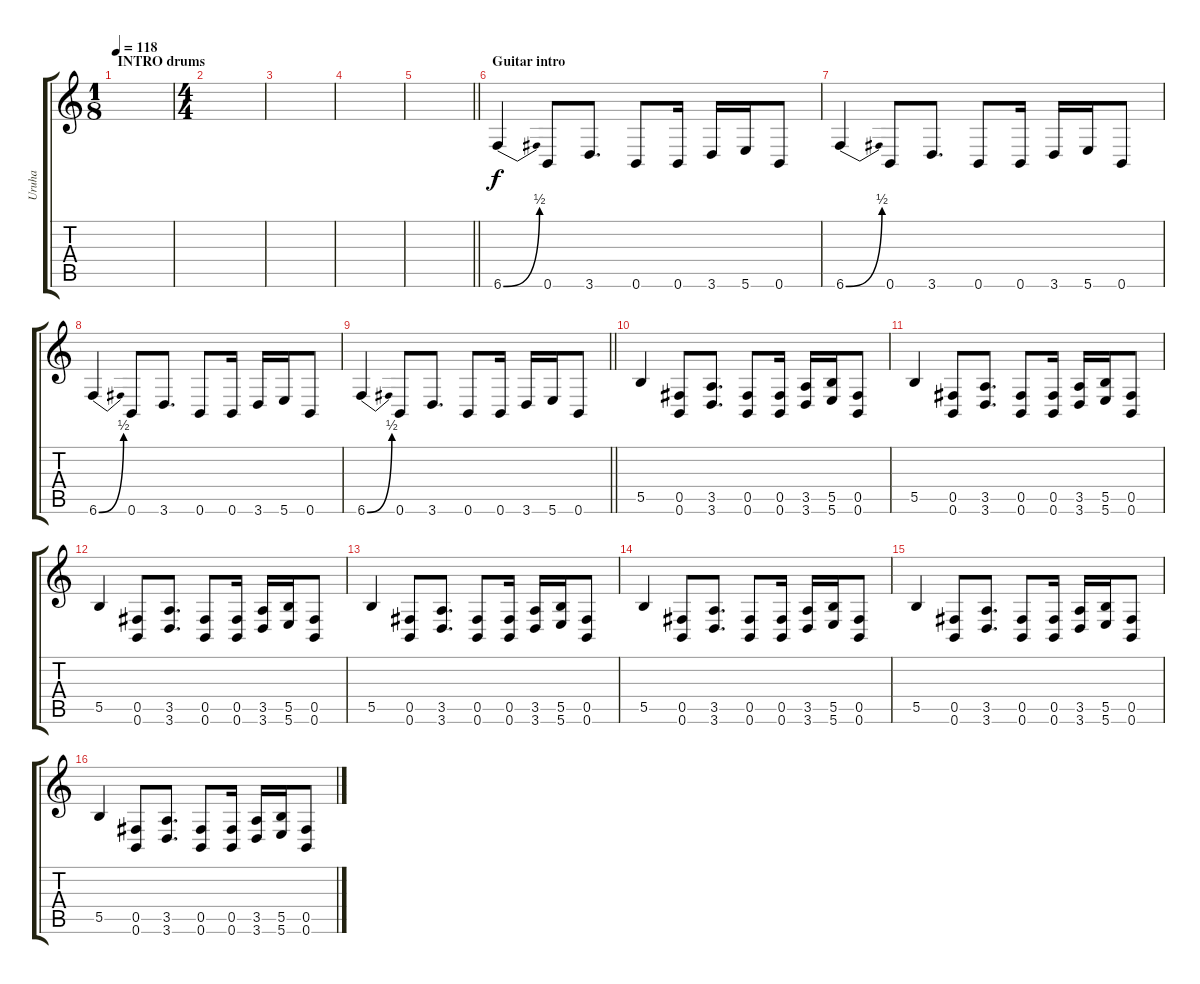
\track ("Uruha" "Uruha") {instrument distortionguitar}
\staff {score tabs}
\tuning (Db4 Ab3 E3 B2 Gb2 B1) {hide}
\ts (1 8)
\section ("" "INTRO drums")
\tempo 118
\clef g2
\ks c
|
\ts (4 4)
|
|
|
\barLineRight lightlight
|
\section ("" "Guitar intro")
6.6{be (bend 0 0 60 2)}.4{balance 8} 0.6.8 3.6.8{d} 0.6.8 0.6.16 3.6.16 5.6.16 0.6.8 |
6.6{be (bend 0 0 60 2)}.4 0.6.8 3.6.8{d} 0.6.8 0.6.16 3.6.16 5.6.16 0.6.8 |
6.6{be (bend 0 0 60 2)}.4 0.6.8 3.6.8{d} 0.6.8 0.6.16 3.6.16 5.6.16 0.6.8 |
\barLineRight lightlight
6.6{be (bend 0 0 60 2)}.4 0.6.8 3.6.8{d} 0.6.8 0.6.16 3.6.16 5.6.16 0.6.8 |
\section ("" "")
5.5.4{volume 14 balance 16} (0.5 0.6).8 (3.5 3.6).8{d} (0.5 0.6).8 (0.5 0.6).16 (3.5 3.6).16 (5.5 5.6).16 (0.5 0.6).8 |
5.5.4 (0.5 0.6).8 (3.5 3.6).8{d} (0.5 0.6).8 (0.5 0.6).16 (3.5 3.6).16 (5.5 5.6).16 (0.5 0.6).8 |
5.5.4 (0.5 0.6).8 (3.5 3.6).8{d} (0.5 0.6).8 (0.5 0.6).16 (3.5 3.6).16 (5.5 5.6).16 (0.5 0.6).8 |
5.5.4 (0.5 0.6).8 (3.5 3.6).8{d} (0.5 0.6).8 (0.5 0.6).16 (3.5 3.6).16 (5.5 5.6).16 (0.5 0.6).8 |
5.5.4 (0.5 0.6).8 (3.5 3.6).8{d} (0.5 0.6).8 (0.5 0.6).16 (3.5 3.6).16 (5.5 5.6).16 (0.5 0.6).8 |
5.5.4 (0.5 0.6).8 (3.5 3.6).8{d} (0.5 0.6).8 (0.5 0.6).16 (3.5 3.6).16 (5.5 5.6).16 (0.5 0.6).8 |
5.5.4 (0.5 0.6).8 (3.5 3.6).8{d} (0.5 0.6).8 (0.5 0.6).16 (3.5 3.6).16 (5.5 5.6).16 (0.5 0.6).8
